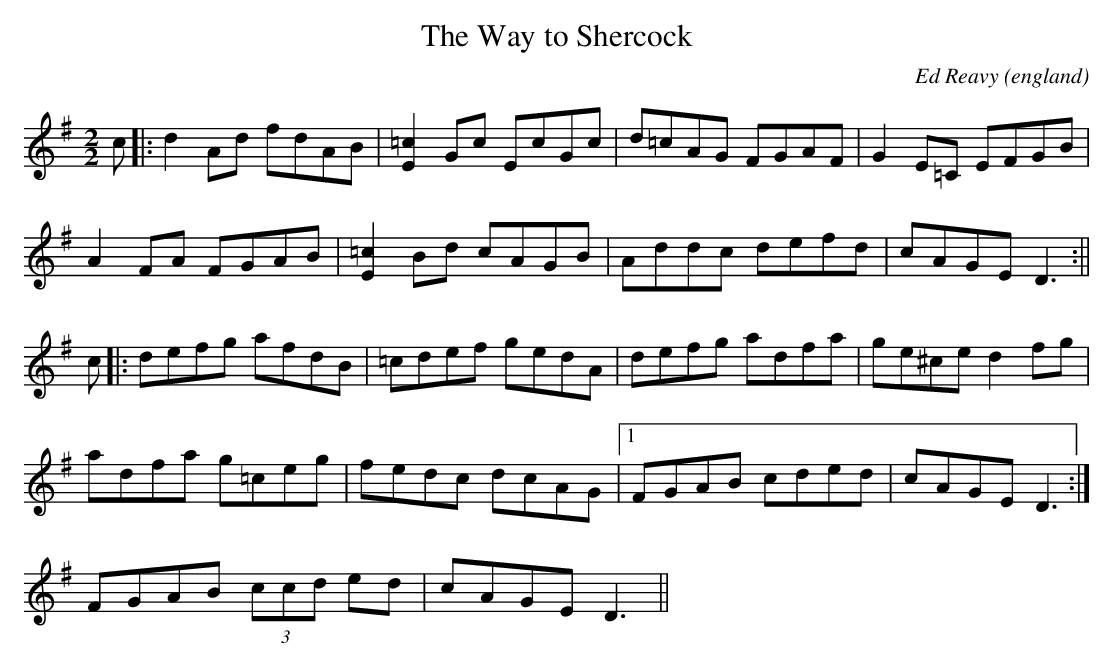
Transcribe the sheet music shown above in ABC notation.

X:1
T:The Way to Shercock
O:england
C:Ed Reavy
M:2/2
L:1/8
K:G
c|:d2 Ad fdAB|[E2=c2] Gc EcGc|d=cAG FGAF|G2 E=C EFGB|
A2 FA FGAB|[E2=c2] Bd cAGB|Addc defd|cAGE D3:||
c|:defg afdB|=cdef gedA|defg adfa|ge^ce d2 fg|
adfa g=ceg|fedc dcAG|1FGAB cded|cAGE D3:|
2FGAB (3ccd ed|cAGE D3||
